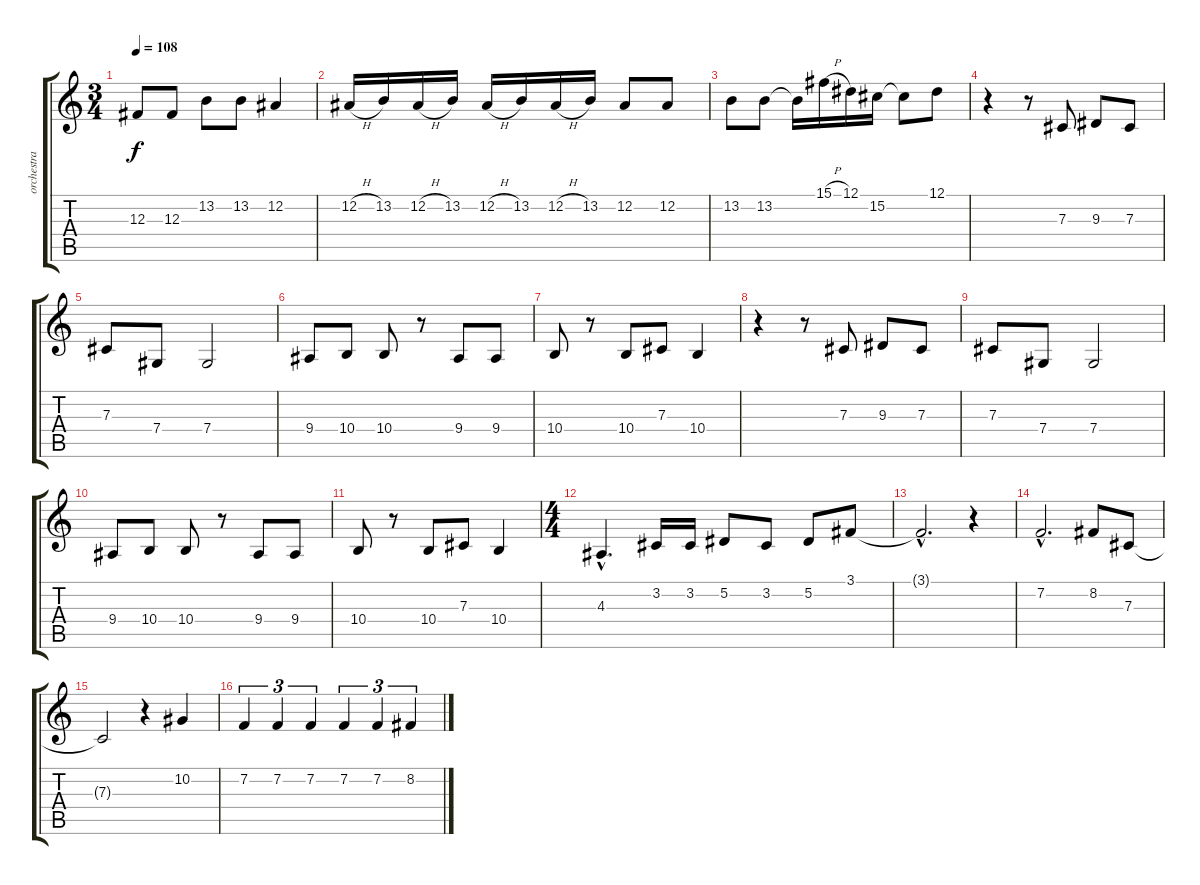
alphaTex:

\track ("orchestra" "orchestra") {instrument stringensemble1}
\staff {score tabs}
\tuning (Eb4 Bb3 Gb3 Db3 Ab2 Eb2) {hide}
\ts (3 4)
\tempo 108
\clef g2
\ks c
12.3.8{dy f} 12.3.8 13.2.8 13.2.8 12.2.4 |
12.2{h}.16 13.2.16 12.2{h}.16 13.2.16 12.2{h}.16 13.2.16 12.2{h}.16 13.2.16 12.2.8 12.2.8 |
13.2.8 13.2.8 13.2{t}.16 15.1{h}.16 12.1.16 15.2.16 15.2{t}.8 12.1.8 |
r.4 r.8 7.3.8 9.3.8 7.3.8 |
7.3.8 7.4.8 7.4.2 |
9.4.8 10.4.8 10.4.8 r.8 9.4.8 9.4.8 |
10.4.8 r.8 10.4.8 7.3.8 10.4.4 |
r.4 r.8 7.3.8 9.3.8 7.3.8 |
7.3.8 7.4.8 7.4.2 |
9.4.8 10.4.8 10.4.8 r.8 9.4.8 9.4.8 |
10.4.8 r.8 10.4.8 7.3.8 10.4.4 |
\ts (4 4)
4.3{hac}.4{d} 3.2.16 3.2.16 5.2.8 3.2.8 5.2.8 3.1.8 |
3.1{hac t}.2{d} r.4 |
7.2{hac}.2{d} 8.2.8 7.3.8 |
7.3{t}.2 r.4 10.2.4 |
7.2.4{tu (3 2)} 7.2.4{tu (3 2)} 7.2.4{tu (3 2)} 7.2.4{tu (3 2)} 7.2.4{tu (3 2)} 8.2.4{tu (3 2)}
